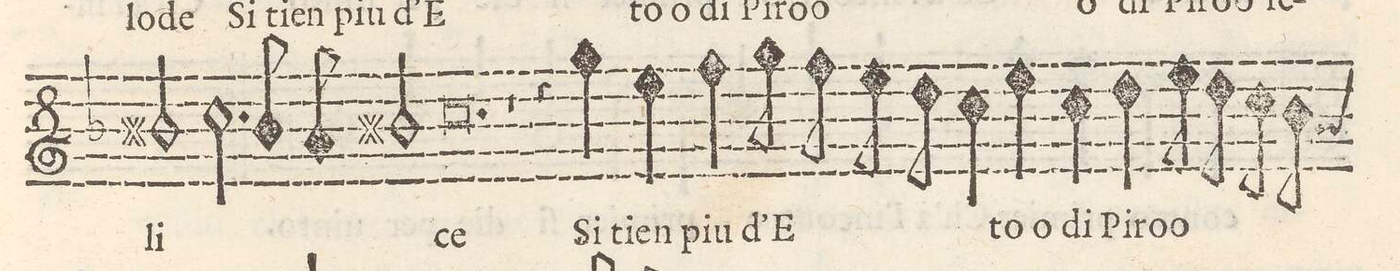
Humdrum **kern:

**kern	**text
*I"CANTO	*
*clefG2	*
*k[b-]	*
*met(C)	*
*M2/1	*
2bn/	-li-
2.cc\	.
=30-	=30-
8b-y/	.
8a/	.
2b/	.
0.cc	-ce
=31-	=31-
=32-	=32-
1r	.
4r	.
4gg\	Si
4ee\	tien
4ff\	piu
=33-	=33-
8gg\	d`E
8ff\	.
8ee\	.
8dd\	.
4cc\	.
4ee\	to o
4cc\	di
4dd\	Pi-
8ee\	-roo
8dd\	.
8cc\	.
8b-y\	.
=34-	=34-
*-	*-
